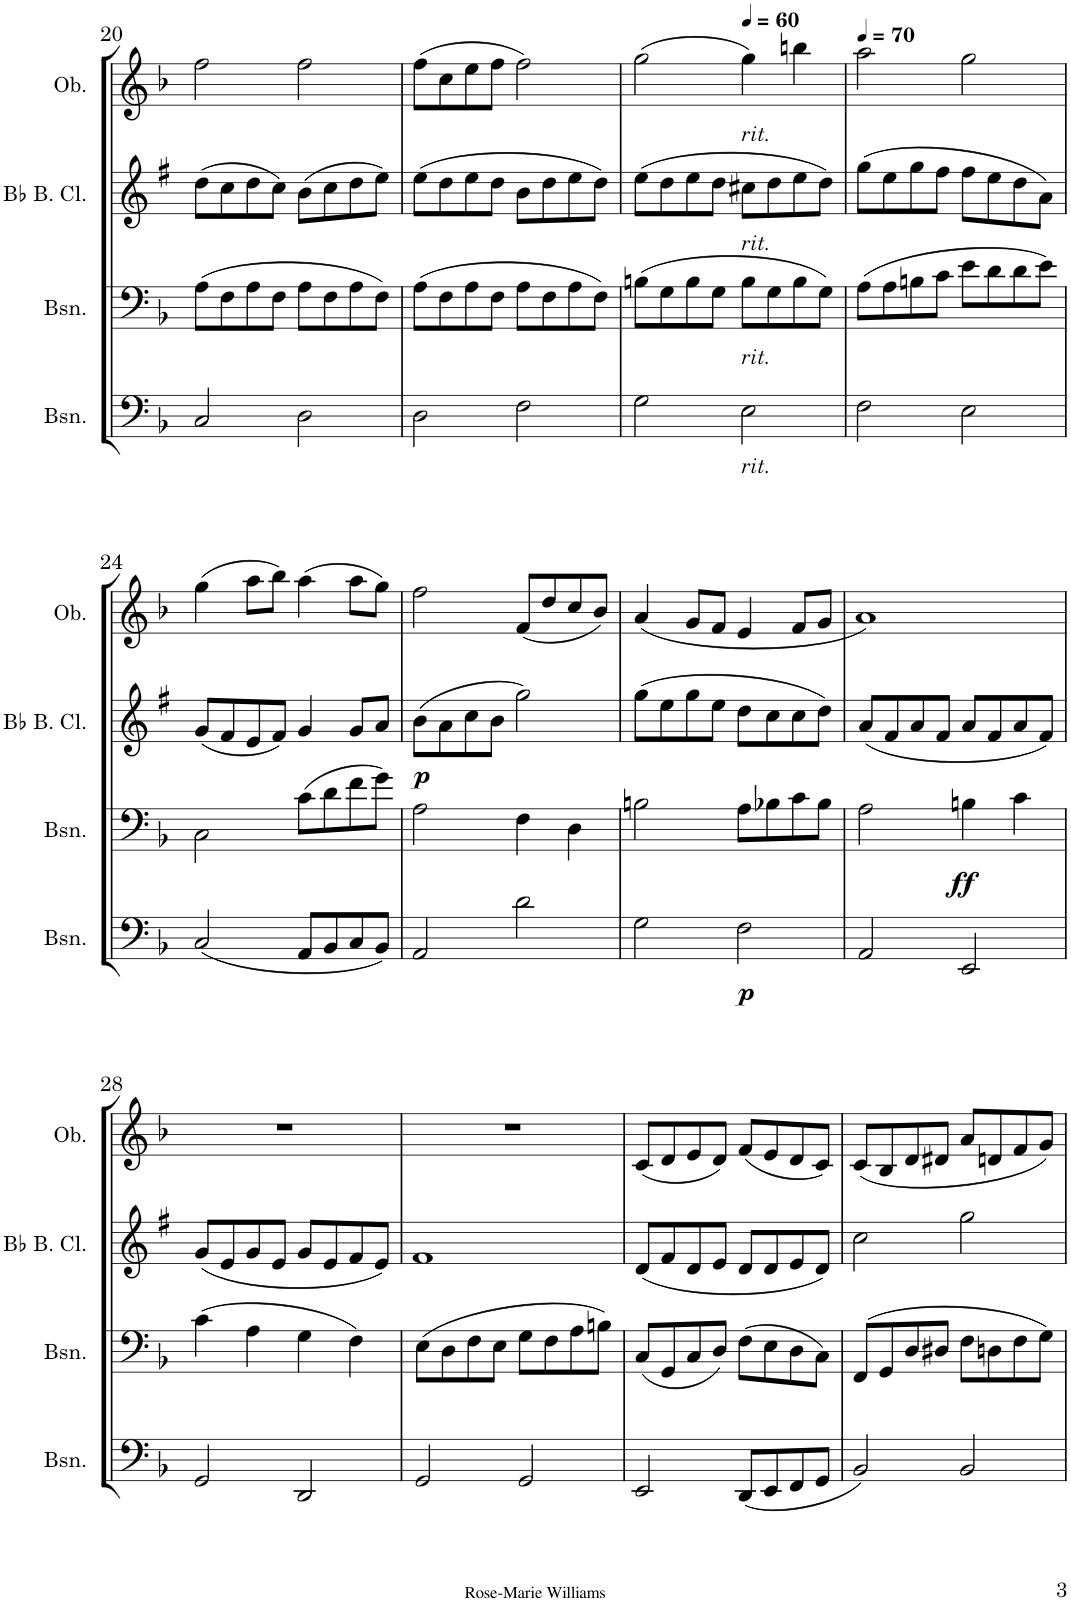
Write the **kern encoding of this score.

**kern	**dynam	**kern	**dynam	**kern	**dynam	**kern
*part4	*part4	*part3	*part3	*part2	*part2	*part1
*staff4	*staff4	*staff3	*staff3	*staff2	*staff2	*staff1
*I"Bassoon	*	*I"Bassoon	*	*I"Bb Bass Clarinet	*	*I"Oboe
*I'Bsn.	*	*I'Bsn.	*	*I'Bb B. Cl.	*	*I'Ob.
!!LO:PB:g=z
*clefF4	*	*clefF4	*	*clefG2	*	*clefG2
*	*	*	*	*Trd8c14	*	*
*k[b-]	*	*k[b-]	*	*k[f#]	*	*k[b-]
*M4/4	*	*M4/4	*	*M4/4	*	*M4/4
=20	=20	=20	=20	=20	=20	=20
2C/	.	(>8A\L	.	(>8dd\L	.	2ff\
.	.	8F\	.	8cc\	.	.
.	.	8A\	.	8dd\	.	.
.	.	8F\J	.	8cc\J)	.	.
2D\	.	8A\L	.	(>8b\L	.	2ff\
.	.	8F\	.	8cc\	.	.
.	.	8A\	.	8dd\	.	.
.	.	8F\J)	.	8ee\J)	.	.
=21	=21	=21	=21	=21	=21	=21
2D\	.	(>8A\L	.	(>8ee\L	.	(>8ff\L
.	.	8F\	.	8dd\	.	8cc\
.	.	8A\	.	8ee\	.	8ee\
.	.	8F\J	.	8dd\J	.	8ff\J
2F\	.	8A\L	.	8b\L	.	2ff\)
.	.	8F\	.	8dd\	.	.
.	.	8A\	.	8ee\	.	.
.	.	8F\J)	.	8dd\J)	.	.
=22	=22	=22	=22	=22	=22	=22
2G\	.	(>8Bn\L	.	(>8ee\L	.	(>2gg\
.	.	8G\	.	8dd\	.	.
.	.	8B\	.	8ee\	.	.
.	.	8G\J	.	8dd\J	.	.
*	*	*	*	*	*	*MM60
!	!	!	!	!	!	!LO:TX:b:i:t=rit.
!	!	!	!	!LO:TX:b:i:t=rit.	!	!
!	!	!LO:TX:b:i:t=rit.	!	!	!	!
!LO:TX:b:i:t=rit.	!	!	!	!	!	!
2E\	.	8B\L	.	8cc#X\L	.	4gg\)
.	.	8G\	.	8dd\	.	.
.	.	8B\	.	8ee\	.	4bbn\
.	.	8G\J)	.	8dd\J)	.	.
=23	=23	=23	=23	=23	=23	=23
*	*	*	*	*	*	*MM70
2F\	.	(>8A\L	.	(>8gg\L	.	2aa\
.	.	8A\	.	8ee\	.	.
.	.	8Bn\	.	8gg\	.	.
.	.	8c\J	.	8ff#\J	.	.
2E\	.	8e\L	.	8ff#\L	.	2gg\
.	.	8d\	.	8ee\	.	.
.	.	8d\	.	8dd\	.	.
.	.	8e\J)	.	8a\J)	.	.
!!LO:LB:g=z
=24	=24	=24	=24	=24	=24	=24
(<2C/	.	2C\	.	(<8g/L	.	(>4gg\
.	.	.	.	8f#/	.	.
.	.	.	.	8e/	.	8aa\L
.	.	.	.	8f#/J)	.	8bb-\J)
8AA/L	.	(>8c\L	.	4g/	.	(>4aa\
8BB-/	.	8d\	.	.	.	.
8C/	.	8f\	.	8g/L	.	8aa\L
8BB-/J)	.	8g\J)	.	8a/J	.	8gg\J)
=25	=25	=25	=25	=25	=25	=25
!	!	!	!	!	!LO:DY:b	!
2AA/	.	2A\	.	(>8b\L	p	2ff\
.	.	.	.	8a\	.	.
.	.	.	.	8cc\	.	.
.	.	.	.	8b\J	.	.
2d\	.	4F\	.	2gg\)	.	(<8f/L
.	.	.	.	.	.	8dd/
.	.	4D\	.	.	.	8cc/
.	.	.	.	.	.	8b-/J)
=26	=26	=26	=26	=26	=26	=26
2G\	.	2Bn\	.	(>8gg\L	.	(4a/
.	.	.	.	8ee\	.	.
.	.	.	.	8gg\	.	8g/L
.	.	.	.	8ee\J	.	8f/J
!	!LO:DY:b	!	!	!	!	!
2F\	p	8A\L	.	8dd\L	.	4e/
.	.	8B-X\	.	8cc\	.	.
.	.	8c\	.	8cc\	.	8f/L
.	.	8B-\J	.	8dd\J)	.	8g/J
=27	=27	=27	=27	=27	=27	=27
2AA/	.	2A\	.	(<8a/L	.	1a)
.	.	.	.	8f#/	.	.
.	.	.	.	8a/	.	.
.	.	.	.	8f#/J	.	.
!	!	!	!LO:DY:b	!	!	!
2EE/	.	4Bn\	ff	8a/L	.	.
.	.	.	.	8f#/	.	.
.	.	4c\	.	8a/	.	.
.	.	.	.	8f#/J)	.	.
!!LO:LB:g=z
=28	=28	=28	=28	=28	=28	=28
2GG/	.	(>4c\	.	(<8g/L	.	1r
.	.	.	.	8e/	.	.
.	.	4A\	.	8g/	.	.
.	.	.	.	8e/J	.	.
2DD/	.	4G\	.	8g/L	.	.
.	.	.	.	8e/	.	.
.	.	4F\)	.	8f#/	.	.
.	.	.	.	8e/J)	.	.
=29	=29	=29	=29	=29	=29	=29
2GG/	.	(>8E\L	.	1f#	.	1r
.	.	8D\	.	.	.	.
.	.	8F\	.	.	.	.
.	.	8E\J	.	.	.	.
2GG/	.	8G\L	.	.	.	.
.	.	8F\	.	.	.	.
.	.	8A\	.	.	.	.
.	.	8Bn\J)	.	.	.	.
=30	=30	=30	=30	=30	=30	=30
2EE/	.	(<8C/L	.	(<8d/L	.	(<8c/L
.	.	8GG/	.	8f#/	.	8d/
.	.	8C/	.	8d/	.	8e/
.	.	8D/J)	.	8e/J	.	8d/J)
(<8DD/L	.	(>8F\L	.	8d/L	.	(<8f/L
8EE/	.	8E\	.	8d/	.	8e/
8FF/	.	8D\	.	8e/	.	8d/
8GG/J	.	8C\J)	.	8d/J)	.	8c/J)
=31	=31	=31	=31	=31	=31	=31
2BB-/)	.	(>8FF/L	.	2cc\	.	(<8c/L
.	.	8GG/	.	.	.	8B-/
.	.	8D/	.	.	.	8d/
.	.	8D#X/J	.	.	.	8d#X/J
2BB-/	.	8F\L	.	2gg\	.	8a/L
.	.	8Dn\	.	.	.	8dn/
.	.	8F\	.	.	.	8f/
.	.	8G\J)	.	.	.	8g/J)
=	=	=	=	=	=	=
*-	*-	*-	*-	*-	*-	*-
